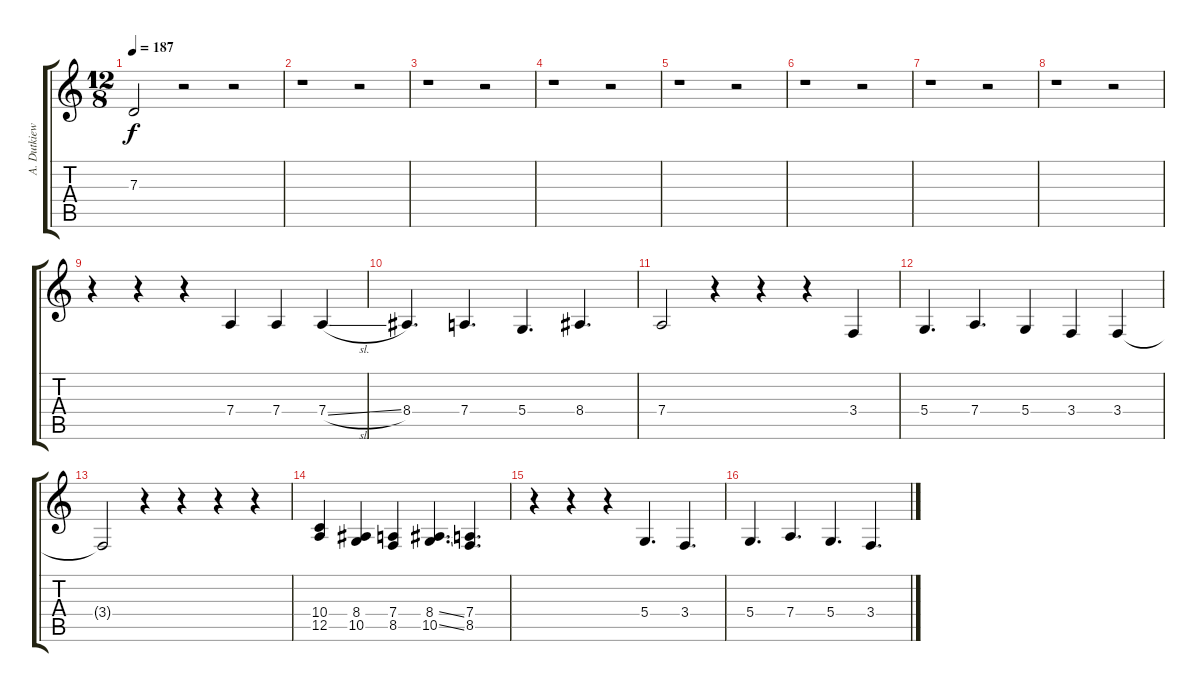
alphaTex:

\track ("A. Dutkiewicz (Clean vocals)" "A. Dutkiew") {instrument viola}
\staff {score tabs}
\tuning (E4 B3 G3 D3 A2 E2) {hide}
\ts (12 8)
\tempo 187
\clef g2
\ks c
7.3.2{dy f} r.2 r.2 |
r.1 r.2 |
r.1 r.2 |
r.1 r.2 |
r.1 r.2 |
r.1 r.2 |
r.1 r.2 |
r.1 r.2 |
r.4 r.4 r.4 7.4.4 7.4.4 7.4{sl}.4 |
8.4.4{d} 7.4.4{d} 5.4.4{d} 8.4.4{d} |
7.4.2 r.4 r.4 r.4 3.4.4 |
5.4.4{d} 7.4.4{d} 5.4.4 3.4.4 3.4.4 |
3.4{t}.2 r.4 r.4 r.4 r.4 |
(10.4 12.5).4 (8.4 10.5).4 (7.4 8.5).4 (8.4{ss} 10.5{ss}).4{d} (7.4 8.5).4{d} |
r.4 r.4 r.4 5.4.4{d} 3.4.4{d} |
5.4.4{d} 7.4.4{d} 5.4.4{d} 3.4.4{d}
